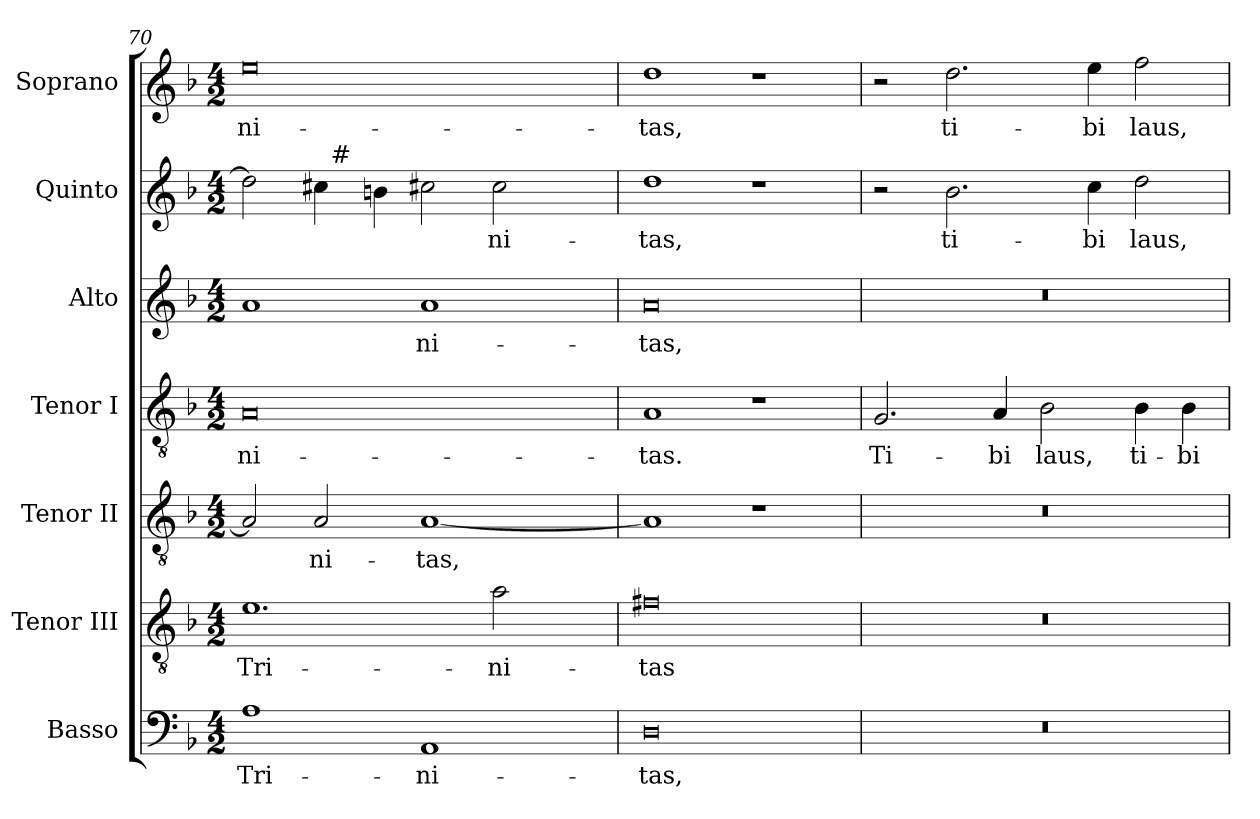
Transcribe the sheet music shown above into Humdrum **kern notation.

**kern	**text	**kern	**text	**kern	**text	**kern	**text	**kern	**text	**kern	**text	**kern	**text
*part7	*part7	*part6	*part6	*part5	*part5	*part4	*part4	*part3	*part3	*part2	*part2	*part1	*part1
*staff7	*staff7	*staff6	*staff6	*staff5	*staff5	*staff4	*staff4	*staff3	*staff3	*staff2	*staff2	*staff1	*staff1
*I"Basso	*	*I"Tenor III	*	*I"Tenor II	*	*I"Tenor I	*	*I"Alto	*	*I"Quinto	*	*I"Soprano	*
*I'B.	*	*I'T 3.	*	*I'T 2.	*	*I'T 1.	*	*I'A.	*	*I'Q.	*	*I'S.	*
*clefF4	*	*clefGv2	*	*clefGv2	*	*clefGv2	*	*clefG2	*	*clefG2	*	*clefG2	*
*	*	*ITrd7c12	*	*ITrd7c12	*	*ITrd7c12	*	*	*	*	*	*	*
*k[b-]	*	*k[b-]	*	*k[b-]	*	*k[b-]	*	*k[b-]	*	*k[b-]	*	*k[b-]	*
*F:	*	*F:	*	*F:	*	*F:	*	*F:	*	*F:	*	*F:	*
*M4/2	*	*M4/2	*	*M4/2	*	*M4/2	*	*M4/2	*	*M4/2	*	*M4/2	*
=70	=70	=70	=70	=70	=70	=70	=70	=70	=70	=70	=70	=70	=70
!	!LO:LY:b:color=#000000	!	!	!	!	!	!	!	!	!	!	!	!
!	!	!	!LO:LY:b:color=#000000	!	!	!	!	!	!	!	!	!	!
!	!	!	!	!	!	!	!LO:LY:b:color=#000000	!	!	!	!	!	!
!	!	!	!	!	!	!	!	!	!	!	!	!	!LO:LY:b:color=#000000
*	*	*	*	*	*	*	*	*	*	*^	*	*	*
1Ai	Tri-	1.Ei	Tri-	2AAi/]	.	0AAi	-ni-	1ai	.	2ddi\]	2ryy	.	0eei	-ni-
!	!	!	!	!	!LO:LY:b:color=#000000	!	!	!	!	!	!	!	!	!
.	.	.	.	2AAi/	-ni-	.	.	.	.	4cc#i\	32ryy	.	.	.
.	.	.	.	.	.	.	.	.	.	.	256ryy	.	.	.
!	!	!	!	!	!	!	!	!	!	!	!LO:TX:a:t=#	!	!	!
.	.	.	.	.	.	.	.	.	.	.	1ryy	.	.	.
.	.	.	.	.	.	.	.	.	.	4bni\	.	.	.	.
!	!LO:LY:b:color=#000000	!	!	!	!	!	!	!	!	!	!	!	!	!
!	!	!	!	!	!LO:LY:b:color=#000000	!	!	!	!	!	!	!	!	!
!	!	!	!	!	!	!	!	!	!LO:LY:b:color=#000000	!	!	!	!	!
1AAi	-ni-	.	.	[1AAi	-tas,	.	.	1ai	-ni-	2cc#Xi\	.	.	.	.
!	!	!	!LO:LY:b:color=#000000	!	!	!	!	!	!	!	!	!	!	!
!	!	!	!	!	!	!	!	!	!	!	!	!LO:LY:b:color=#000000	!	!
.	.	2Ai\	-ni-	.	.	.	.	.	.	2cc#i\	.	-ni-	.	.
.	.	.	.	.	.	.	.	.	.	.	4ryy	.	.	.
.	.	.	.	.	.	.	.	.	.	.	8ryy	.	.	.
.	.	.	.	.	.	.	.	.	.	.	16ryy	.	.	.
.	.	.	.	.	.	.	.	.	.	.	64..ryy	.	.	.
*	*	*	*	*	*	*	*	*	*	*v	*v	*	*	*
=71	=71	=71	=71	=71	=71	=71	=71	=71	=71	=71	=71	=71	=71
*	*	*	*	*	*	*	*	*	*	*^	*	*	*
!	!LO:LY:b:color=#000000	!	!	!	!	!	!	!	!	!	!	!	!	!
*	*	*	*	*	*	*	*	*	*	*v	*v	*	*	*
*	*	*	*	*	*	*	*	*	*	*^	*	*	*
!	!	!	!LO:LY:b:color=#000000	!	!	!	!	!	!	!	!	!	!	!
*	*	*	*	*	*	*	*	*	*	*v	*v	*	*	*
*	*	*	*	*	*	*	*	*	*	*^	*	*	*
!	!	!	!	!	!	!	!LO:LY:b:color=#000000	!	!	!	!	!	!	!
*	*	*	*	*	*	*	*	*	*	*v	*v	*	*	*
*	*	*	*	*	*	*	*	*	*	*^	*	*	*
!	!	!	!	!	!	!	!	!	!LO:LY:b:color=#000000	!	!	!	!	!
*	*	*	*	*	*	*	*	*	*	*v	*v	*	*	*
*	*	*	*	*	*	*	*	*	*	*^	*	*	*
!	!	!	!	!	!	!	!	!	!	!	!	!LO:LY:b:color=#000000	!	!
*	*	*	*	*	*	*	*	*	*	*v	*v	*	*	*
*	*	*	*	*	*	*	*	*	*	*^	*	*	*
!	!	!	!	!	!	!	!	!	!	!	!	!	!	!LO:LY:b:color=#000000
*	*	*	*	*	*	*	*	*	*	*v	*v	*	*	*
0Di	-tas,	0F#Xi	-tas	1AAi]	.	1AAi	-tas.	0ai	-tas,	1ddi	-tas,	1ddi	-tas,
.	.	.	.	1r	.	1r	.	.	.	1r	.	1r	.
!!LO:PB:g=z
=72	=72	=72	=72	=72	=72	=72	=72	=72	=72	=72	=72	=72	=72
!LO:N:vis=1	!	!LO:N:vis=1	!	!LO:N:vis=1	!	!	!	!	!	!	!	!	!
!	!	!	!	!	!	!	!LO:LY:b:color=#000000	!LO:N:vis=1	!	!	!	!	!
0r	.	0r	.	0r	.	2.GGi/	Ti-	0r	.	2r	.	2r	.
!	!	!	!	!	!	!	!	!	!	!	!LO:LY:b:color=#000000	!	!
!	!	!	!	!	!	!	!	!	!	!	!	!	!LO:LY:b:color=#000000
.	.	.	.	.	.	.	.	.	.	2.b-i\	ti-	2.ddi\	ti-
!	!	!	!	!	!	!	!LO:LY:b:color=#000000	!	!	!	!	!	!
.	.	.	.	.	.	4AAi/	-bi	.	.	.	.	.	.
!	!	!	!	!	!	!	!LO:LY:b:color=#000000	!	!	!	!	!	!
.	.	.	.	.	.	2BB-i\	laus,	.	.	.	.	.	.
!	!	!	!	!	!	!	!	!	!	!	!LO:LY:b:color=#000000	!	!
!	!	!	!	!	!	!	!	!	!	!	!	!	!LO:LY:b:color=#000000
.	.	.	.	.	.	.	.	.	.	4cci\	-bi	4eei\	-bi
!	!	!	!	!	!	!	!LO:LY:b:color=#000000	!	!	!	!	!	!
!	!	!	!	!	!	!	!	!	!	!	!LO:LY:b:color=#000000	!	!
!	!	!	!	!	!	!	!	!	!	!	!	!	!LO:LY:b:color=#000000
.	.	.	.	.	.	4BB-i\	ti-	.	.	2ddi\	laus,	2ffi\	laus,
!	!	!	!	!	!	!	!LO:LY:b:color=#000000	!	!	!	!	!	!
.	.	.	.	.	.	4BB-i\	-bi	.	.	.	.	.	.
=	=	=	=	=	=	=	=	=	=	=	=	=	=
*-	*-	*-	*-	*-	*-	*-	*-	*-	*-	*-	*-	*-	*-
